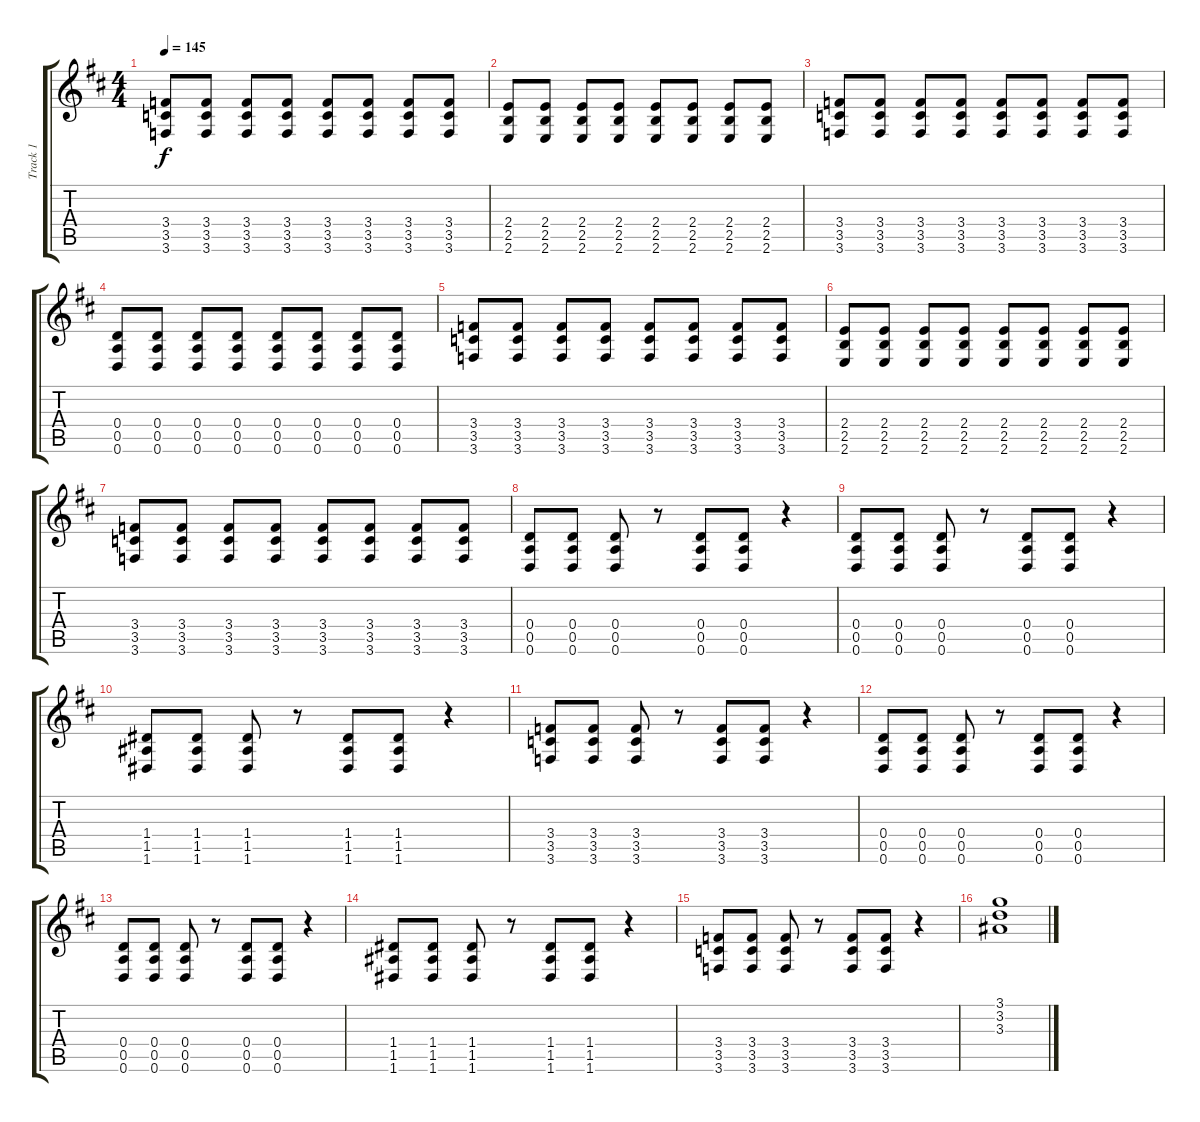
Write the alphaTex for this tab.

\track ("Track 1" "Track 1") {instrument distortionguitar}
\staff {score tabs}
\tuning (E4 B3 G3 D3 A2 D2) {hide}
\ts (4 4)
\tempo 145
\clef g2
\ks d
(3.4 3.5 3.6).8{dy f} (3.4 3.5 3.6).8 (3.4 3.5 3.6).8 (3.4 3.5 3.6).8 (3.4 3.5 3.6).8 (3.4 3.5 3.6).8 (3.4 3.5 3.6).8 (3.4 3.5 3.6).8 |
(2.4 2.5 2.6).8 (2.4 2.5 2.6).8 (2.4 2.5 2.6).8 (2.4 2.5 2.6).8 (2.4 2.5 2.6).8 (2.4 2.5 2.6).8 (2.4 2.5 2.6).8 (2.4 2.5 2.6).8 |
(3.4 3.5 3.6).8 (3.4 3.5 3.6).8 (3.4 3.5 3.6).8 (3.4 3.5 3.6).8 (3.4 3.5 3.6).8 (3.4 3.5 3.6).8 (3.4 3.5 3.6).8 (3.4 3.5 3.6).8 |
(0.4 0.5 0.6).8 (0.4 0.5 0.6).8 (0.4 0.5 0.6).8 (0.4 0.5 0.6).8 (0.4 0.5 0.6).8 (0.4 0.5 0.6).8 (0.4 0.5 0.6).8 (0.4 0.5 0.6).8 |
(3.4 3.5 3.6).8 (3.4 3.5 3.6).8 (3.4 3.5 3.6).8 (3.4 3.5 3.6).8 (3.4 3.5 3.6).8 (3.4 3.5 3.6).8 (3.4 3.5 3.6).8 (3.4 3.5 3.6).8 |
(2.4 2.5 2.6).8 (2.4 2.5 2.6).8 (2.4 2.5 2.6).8 (2.4 2.5 2.6).8 (2.4 2.5 2.6).8 (2.4 2.5 2.6).8 (2.4 2.5 2.6).8 (2.4 2.5 2.6).8 |
(3.4 3.5 3.6).8 (3.4 3.5 3.6).8 (3.4 3.5 3.6).8 (3.4 3.5 3.6).8 (3.4 3.5 3.6).8 (3.4 3.5 3.6).8 (3.4 3.5 3.6).8 (3.4 3.5 3.6).8 |
(0.4 0.5 0.6).8 (0.4 0.5 0.6).8 (0.4 0.5 0.6).8 r.8 (0.4 0.5 0.6).8 (0.4 0.5 0.6).8 r.4 |
(0.4 0.5 0.6).8 (0.4 0.5 0.6).8 (0.4 0.5 0.6).8 r.8 (0.4 0.5 0.6).8 (0.4 0.5 0.6).8 r.4 |
(1.4 1.5 1.6).8 (1.4 1.5 1.6).8 (1.4 1.5 1.6).8 r.8 (1.4 1.5 1.6).8 (1.4 1.5 1.6).8 r.4 |
(3.4 3.5 3.6).8 (3.4 3.5 3.6).8 (3.4 3.5 3.6).8 r.8 (3.4 3.5 3.6).8 (3.4 3.5 3.6).8 r.4 |
(0.4 0.5 0.6).8 (0.4 0.5 0.6).8 (0.4 0.5 0.6).8 r.8 (0.4 0.5 0.6).8 (0.4 0.5 0.6).8 r.4 |
(0.4 0.5 0.6).8 (0.4 0.5 0.6).8 (0.4 0.5 0.6).8 r.8 (0.4 0.5 0.6).8 (0.4 0.5 0.6).8 r.4 |
(1.4 1.5 1.6).8 (1.4 1.5 1.6).8 (1.4 1.5 1.6).8 r.8 (1.4 1.5 1.6).8 (1.4 1.5 1.6).8 r.4 |
(3.4 3.5 3.6).8 (3.4 3.5 3.6).8 (3.4 3.5 3.6).8 r.8 (3.4 3.5 3.6).8 (3.4 3.5 3.6).8 r.4 |
(3.1 3.2 3.3).1
